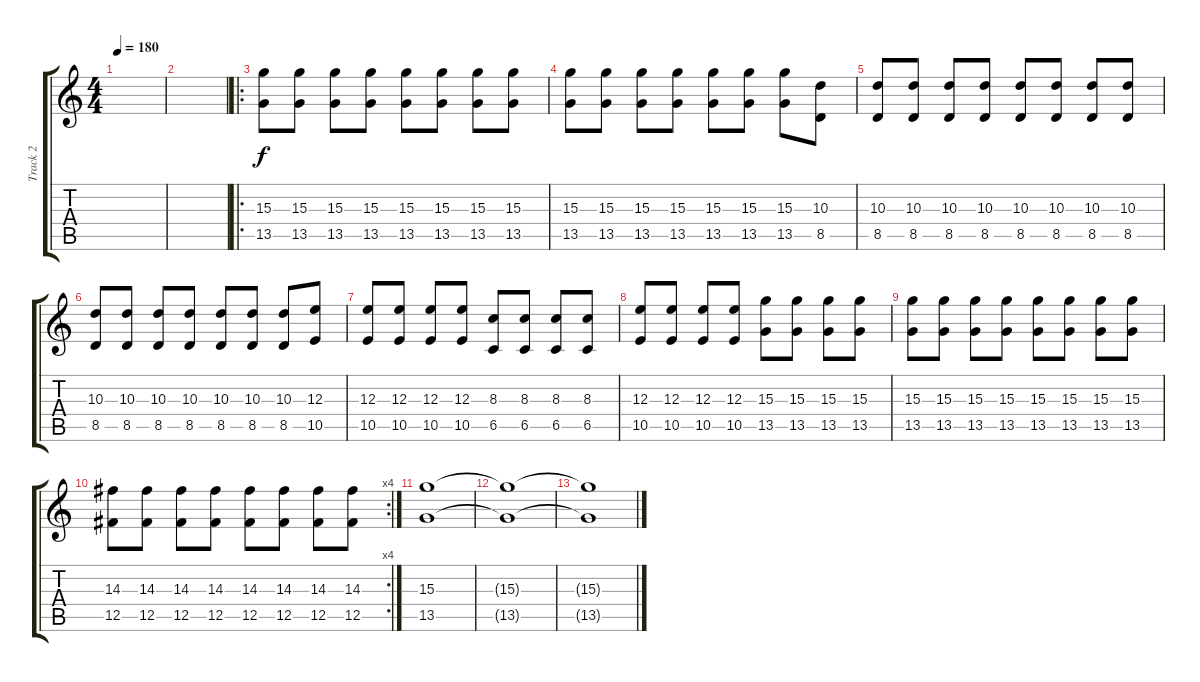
\track ("Track 2" "Track 2") {instrument distortionguitar}
\staff {score tabs}
\tuning (Db4 Ab3 E3 B2 Gb2 B1) {hide}
\ts (4 4)
\tempo 180
\clef g2
\ks c
|
|
\ro
(15.3 13.5).8 (15.3 13.5).8 (15.3 13.5).8 (15.3 13.5).8 (15.3 13.5).8 (15.3 13.5).8 (15.3 13.5).8 (15.3 13.5).8 |
(15.3 13.5).8 (15.3 13.5).8 (15.3 13.5).8 (15.3 13.5).8 (15.3 13.5).8 (15.3 13.5).8 (15.3 13.5).8 (10.3 8.5).8 |
(10.3 8.5).8 (10.3 8.5).8 (10.3 8.5).8 (10.3 8.5).8 (10.3 8.5).8 (10.3 8.5).8 (10.3 8.5).8 (10.3 8.5).8 |
(10.3 8.5).8 (10.3 8.5).8 (10.3 8.5).8 (10.3 8.5).8 (10.3 8.5).8 (10.3 8.5).8 (10.3 8.5).8 (12.3 10.5).8 |
(12.3 10.5).8 (12.3 10.5).8 (12.3 10.5).8 (12.3 10.5).8 (8.3 6.5).8 (8.3 6.5).8 (8.3 6.5).8 (8.3 6.5).8 |
(12.3 10.5).8 (12.3 10.5).8 (12.3 10.5).8 (12.3 10.5).8 (15.3 13.5).8 (15.3 13.5).8 (15.3 13.5).8 (15.3 13.5).8 |
(15.3 13.5).8 (15.3 13.5).8 (15.3 13.5).8 (15.3 13.5).8 (15.3 13.5).8 (15.3 13.5).8 (15.3 13.5).8 (15.3 13.5).8 |
\rc 4
(14.3 12.5).8 (14.3 12.5).8 (14.3 12.5).8 (14.3 12.5).8 (14.3 12.5).8 (14.3 12.5).8 (14.3 12.5).8 (14.3 12.5).8 |
(15.3 13.5).1 |
(15.3{t} 13.5{t}).1 |
(15.3{t} 13.5{t}).1
